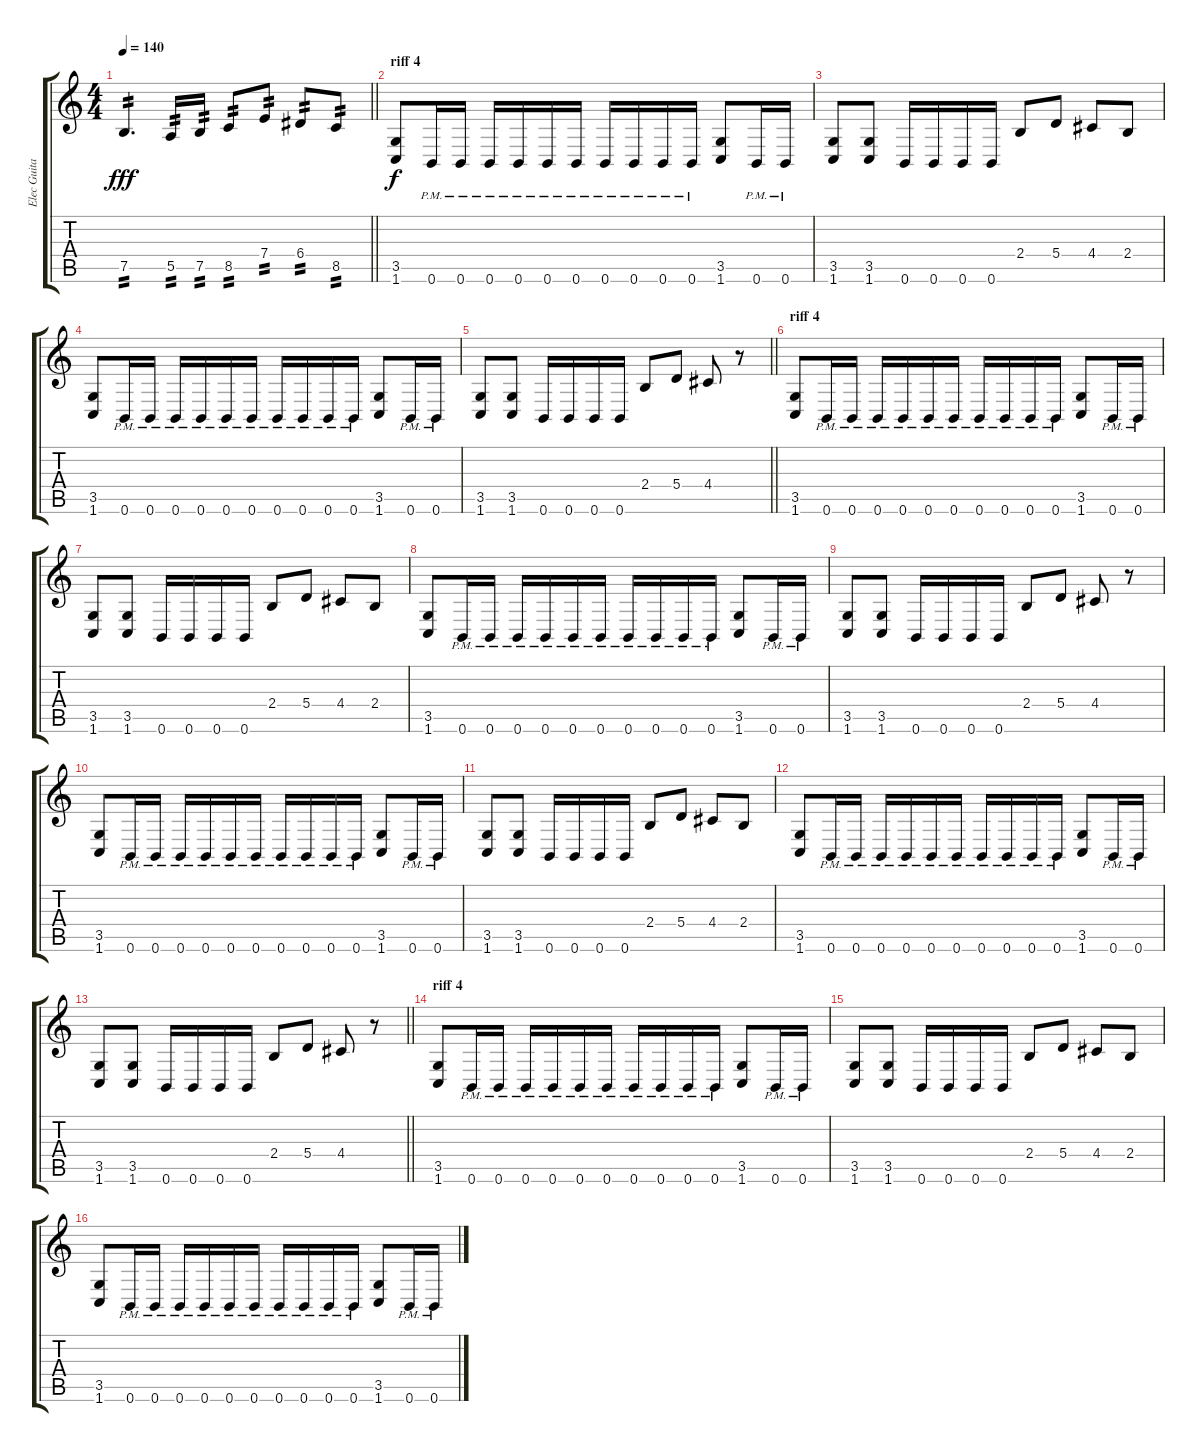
\track ("Elec Guitar 1" "Elec Guita") {instrument distortionguitar}
\staff {score tabs}
\tuning (B3 Gb3 D3 A2 E2 B1) {hide}
\ts (4 4)
\tempo 140
\clef g2
\barLineRight lightlight
\ks c
7.5.4{d tp 2 dy fff} 5.5.16{tp 2} 7.5.16{tp 2} 8.5.8{tp 2} 7.4.8{tp 2} 6.4.8{tp 2} 8.5.8{tp 2} |
\section ("" "riff 4")
(3.5 1.6).8{dy f} 0.6{pm}.16 0.6{pm}.16 0.6{pm}.16 0.6{pm}.16 0.6{pm}.16 0.6{pm}.16 0.6{pm}.16 0.6{pm}.16 0.6{pm}.16 0.6{pm}.16 (3.5 1.6).8 0.6{pm}.16 0.6{pm}.16 |
(3.5 1.6).8 (3.5 1.6).8 0.6.16 0.6.16 0.6.16 0.6.16 2.4.8 5.4.8 4.4.8 2.4.8 |
(3.5 1.6).8 0.6{pm}.16 0.6{pm}.16 0.6{pm}.16 0.6{pm}.16 0.6{pm}.16 0.6{pm}.16 0.6{pm}.16 0.6{pm}.16 0.6{pm}.16 0.6{pm}.16 (3.5 1.6).8 0.6{pm}.16 0.6{pm}.16 |
\barLineRight lightlight
(3.5 1.6).8 (3.5 1.6).8 0.6.16 0.6.16 0.6.16 0.6.16 2.4.8 5.4.8 4.4.8 r.8 |
\section ("" "riff 4")
(3.5 1.6).8 0.6{pm}.16 0.6{pm}.16 0.6{pm}.16 0.6{pm}.16 0.6{pm}.16 0.6{pm}.16 0.6{pm}.16 0.6{pm}.16 0.6{pm}.16 0.6{pm}.16 (3.5 1.6).8 0.6{pm}.16 0.6{pm}.16 |
(3.5 1.6).8 (3.5 1.6).8 0.6.16 0.6.16 0.6.16 0.6.16 2.4.8 5.4.8 4.4.8 2.4.8 |
(3.5 1.6).8 0.6{pm}.16 0.6{pm}.16 0.6{pm}.16 0.6{pm}.16 0.6{pm}.16 0.6{pm}.16 0.6{pm}.16 0.6{pm}.16 0.6{pm}.16 0.6{pm}.16 (3.5 1.6).8 0.6{pm}.16 0.6{pm}.16 |
(3.5 1.6).8 (3.5 1.6).8 0.6.16 0.6.16 0.6.16 0.6.16 2.4.8 5.4.8 4.4.8 r.8 |
(3.5 1.6).8 0.6{pm}.16 0.6{pm}.16 0.6{pm}.16 0.6{pm}.16 0.6{pm}.16 0.6{pm}.16 0.6{pm}.16 0.6{pm}.16 0.6{pm}.16 0.6{pm}.16 (3.5 1.6).8 0.6{pm}.16 0.6{pm}.16 |
(3.5 1.6).8 (3.5 1.6).8 0.6.16 0.6.16 0.6.16 0.6.16 2.4.8 5.4.8 4.4.8 2.4.8 |
(3.5 1.6).8 0.6{pm}.16 0.6{pm}.16 0.6{pm}.16 0.6{pm}.16 0.6{pm}.16 0.6{pm}.16 0.6{pm}.16 0.6{pm}.16 0.6{pm}.16 0.6{pm}.16 (3.5 1.6).8 0.6{pm}.16 0.6{pm}.16 |
\barLineRight lightlight
(3.5 1.6).8 (3.5 1.6).8 0.6.16 0.6.16 0.6.16 0.6.16 2.4.8 5.4.8 4.4.8 r.8 |
\section ("" "riff 4")
(3.5 1.6).8 0.6{pm}.16 0.6{pm}.16 0.6{pm}.16 0.6{pm}.16 0.6{pm}.16 0.6{pm}.16 0.6{pm}.16 0.6{pm}.16 0.6{pm}.16 0.6{pm}.16 (3.5 1.6).8 0.6{pm}.16 0.6{pm}.16 |
(3.5 1.6).8 (3.5 1.6).8 0.6.16 0.6.16 0.6.16 0.6.16 2.4.8 5.4.8 4.4.8 2.4.8 |
(3.5 1.6).8 0.6{pm}.16 0.6{pm}.16 0.6{pm}.16 0.6{pm}.16 0.6{pm}.16 0.6{pm}.16 0.6{pm}.16 0.6{pm}.16 0.6{pm}.16 0.6{pm}.16 (3.5 1.6).8 0.6{pm}.16 0.6{pm}.16
